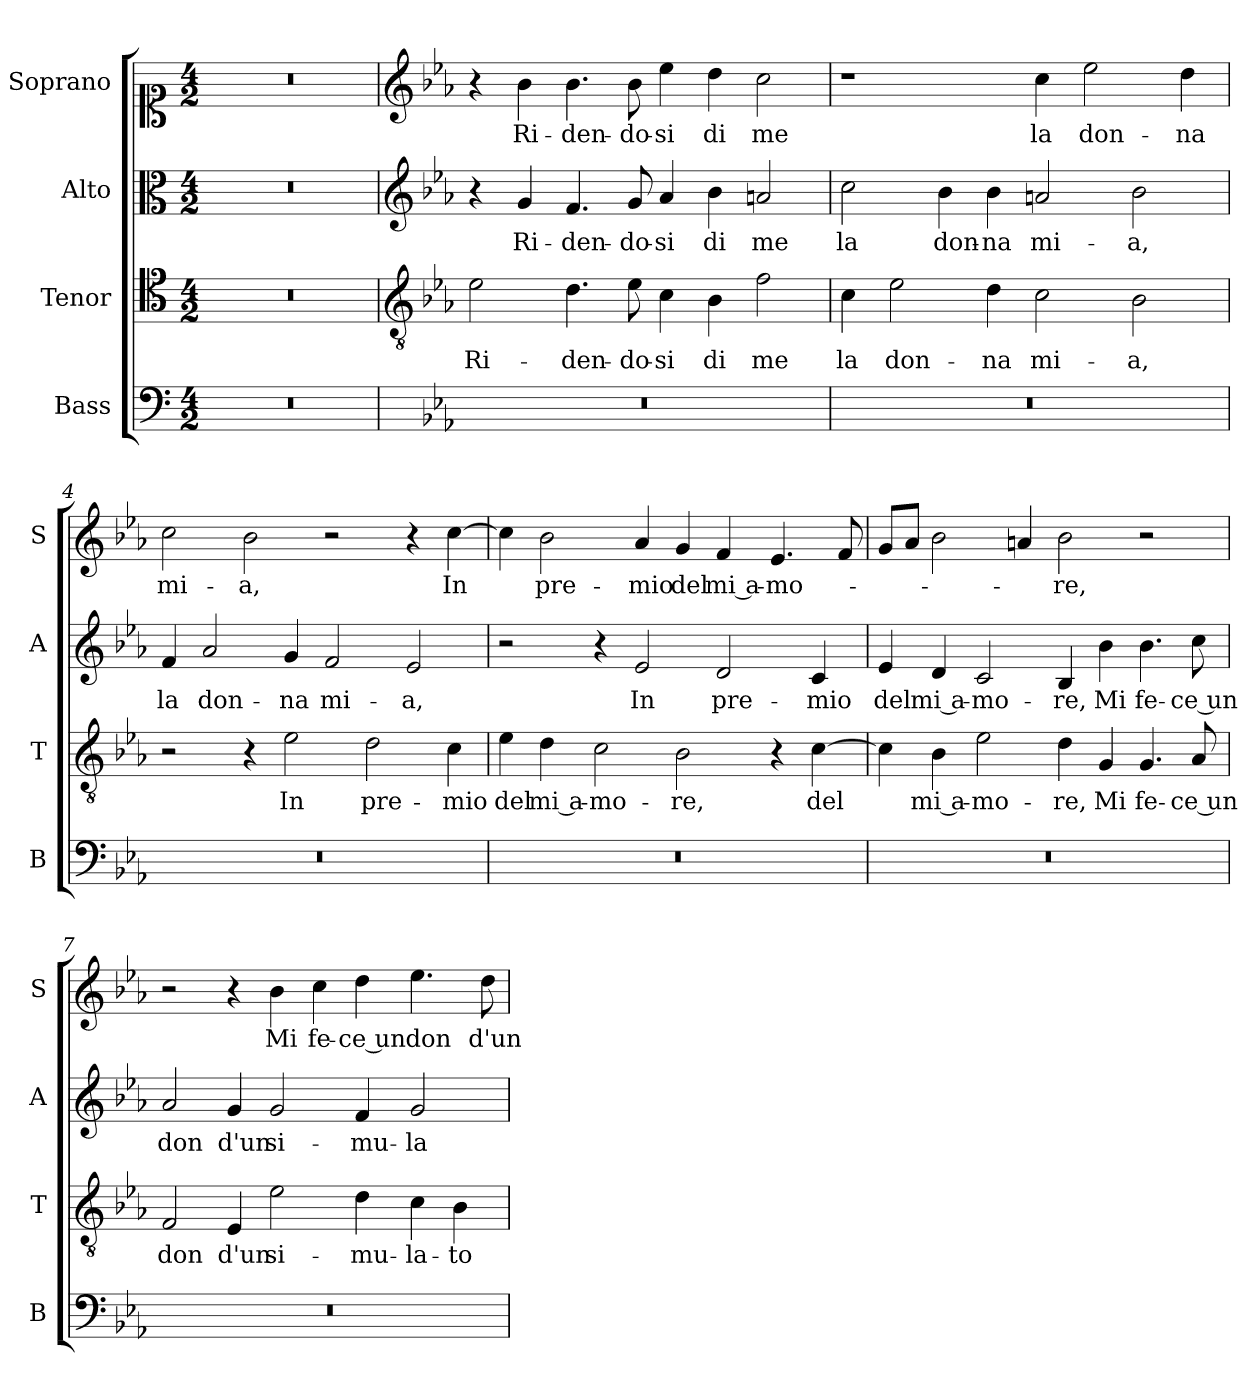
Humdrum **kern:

**kern	**kern	**text	**kern	**text	**kern	**text
*part4	*part3	*part3	*part2	*part2	*part1	*part1
*staff4	*staff3	*staff3	*staff2	*staff2	*staff1	*staff1
*I"Bass	*I"Tenor	*	*I"Alto	*	*I"Soprano	*
*I'B	*I'T	*	*I'A	*	*I'S	*
*clefF4	*clefC4	*	*clefC3	*	*clefC1	*
*k[]	*k[]	*	*k[]	*	*k[]	*
*C:	*C:	*	*C:	*	*C:	*
*M4/2	*M4/2	*	*M4/2	*	*M4/2	*
=1	=1	=1	=1	=1	=1	=1
0r	0r	.	0r	.	0r	.
=2	=2	=2	=2	=2	=2	=2
*	*clefGv2	*	*clefG2	*	*clefG2	*
*k[b-e-a-]	*k[b-e-a-]	*	*k[b-e-a-]	*	*k[b-e-a-]	*
*E-:	*E-:	*	*E-:	*	*E-:	*
!	!	!LO:LY:b	!	!	!	!
0r	2e-\	Ri-	4r	.	4r	.
!	!	!	!	!LO:LY:b	!	!LO:LY:b
.	.	.	4g/	Ri-	4b-\	Ri-
!	!	!LO:LY:b	!	!LO:LY:b	!	!LO:LY:b
.	4.d\	-den-	4.f/	-den-	4.b-\	-den-
!	!	!LO:LY:b	!	!LO:LY:b	!	!LO:LY:b
.	8e-\	-do-	8g/	-do-	8b-\	-do-
!	!	!LO:LY:b	!	!LO:LY:b	!	!LO:LY:b
.	4c\	-si	4a-/	-si	4ee-\	-si
!	!	!LO:LY:b	!	!LO:LY:b	!	!LO:LY:b
.	4B-\	di	4b-\	di	4dd\	di
!	!	!LO:LY:b	!	!LO:LY:b	!	!LO:LY:b
.	2f\	me	2an/	me	2cc\	me
=3	=3	=3	=3	=3	=3	=3
!	!	!LO:LY:b	!	!LO:LY:b	!	!
0r	4c\	la	2cc\	la	1r	.
!	!	!LO:LY:b	!	!	!	!
.	2e-\	don-	.	.	.	.
!	!	!	!	!LO:LY:b	!	!
.	.	.	4b-\	don-	.	.
!	!	!LO:LY:b	!	!LO:LY:b	!	!
.	4d\	-na	4b-\	-na	.	.
!	!	!LO:LY:b	!	!LO:LY:b	!	!LO:LY:b
.	2c\	mi-	2an/	mi-	4cc\	la
!	!	!	!	!	!	!LO:LY:b
.	.	.	.	.	2ee-\	don-
!	!	!LO:LY:b	!	!LO:LY:b	!	!
.	2B-\	-a,	2b-\	-a,	.	.
!	!	!	!	!	!	!LO:LY:b
.	.	.	.	.	4dd\	-na
=4	=4	=4	=4	=4	=4	=4
!	!	!	!	!LO:LY:b	!	!LO:LY:b
0r	2r	.	4f/	la	2cc\	mi-
!	!	!	!	!LO:LY:b	!	!
.	.	.	2a-/	don-	.	.
!	!	!	!	!	!	!LO:LY:b
.	4r	.	.	.	2b-\	-a,
!	!	!LO:LY:b	!	!LO:LY:b	!	!
.	2e-\	In	4g/	-na	.	.
!	!	!	!	!LO:LY:b	!	!
.	.	.	2f/	mi-	2r	.
!	!	!LO:LY:b	!	!	!	!
.	2d\	pre-	.	.	.	.
!	!	!	!	!LO:LY:b	!	!
.	.	.	2e-/	-a,	4r	.
!	!	!LO:LY:b	!	!	!	!LO:LY:b
.	4c\	-mio	.	.	[4cc\	In
!!LO:LB:g=z
=5	=5	=5	=5	=5	=5	=5
!	!	!LO:LY:b	!	!	!	!
0r	4e-\	del	2r	.	4cc\]	.
!	!	!LO:LY:b	!	!	!	!LO:LY:b
.	4d\	mi a-	.	.	2b-\	pre-
!	!	!LO:LY:b	!	!	!	!
.	2c\	-mo-	4r	.	.	.
!	!	!	!	!LO:LY:b	!	!LO:LY:b
.	.	.	2e-/	In	4a-/	-mio
!	!	!LO:LY:b	!	!	!	!LO:LY:b
.	2B-\	-re,	.	.	4g/	del
!	!	!	!	!LO:LY:b	!	!LO:LY:b
.	.	.	2d/	pre-	4f/	mi a-
!	!	!	!	!	!	!LO:LY:b
.	4r	.	.	.	4.e-/	-mo-
!	!	!LO:LY:b	!	!LO:LY:b	!	!
.	[4c\	del	4c/	-mio	.	.
.	.	.	.	.	8f/	.
=6	=6	=6	=6	=6	=6	=6
!	!	!	!	!LO:LY:b	!	!
0r	4c\]	.	4e-/	del	8g/L	.
.	.	.	.	.	8a-/J	.
!	!	!LO:LY:b	!	!LO:LY:b	!	!
.	4B-\	mi a-	4d/	mi a-	2b-\	.
!	!	!LO:LY:b	!	!LO:LY:b	!	!
.	2e-\	-mo-	2c/	-mo-	.	.
.	.	.	.	.	4an/	.
!	!	!LO:LY:b	!	!LO:LY:b	!	!LO:LY:b
.	4d\	-re,	4B-/	-re,	2b-\	-re,
!	!	!LO:LY:b	!	!LO:LY:b	!	!
.	4G/	Mi	4b-\	Mi	.	.
!	!	!LO:LY:b	!	!LO:LY:b	!	!
.	4.G/	fe-	4.b-\	fe-	2r	.
!	!	!LO:LY:b	!	!LO:LY:b	!	!
.	8A-/	-ce un	8cc\	-ce un	.	.
=7	=7	=7	=7	=7	=7	=7
!	!	!LO:LY:b	!	!LO:LY:b	!	!
0r	2F/	don	2a-/	don	2r	.
!	!	!LO:LY:b	!	!LO:LY:b	!	!
.	4E-/	d'un	4g/	d'un	4r	.
!	!	!LO:LY:b	!	!LO:LY:b	!	!LO:LY:b
.	2e-\	si-	2g/	si-	4b-\	Mi
!	!	!	!	!	!	!LO:LY:b
.	.	.	.	.	4cc\	fe-
!	!	!LO:LY:b	!	!LO:LY:b	!	!LO:LY:b
.	4d\	-mu-	4f/	-mu-	4dd\	-ce un
!	!	!LO:LY:b	!	!LO:LY:b	!	!LO:LY:b
.	4c\	-la-	2g/	-la-	4.ee-\	don
!	!	!LO:LY:b	!	!	!	!
.	4B-\	-to	.	.	.	.
!	!	!	!	!	!	!LO:LY:b
.	.	.	.	.	8dd\	d'un
=	=	=	=	=	=	=
*-	*-	*-	*-	*-	*-	*-
